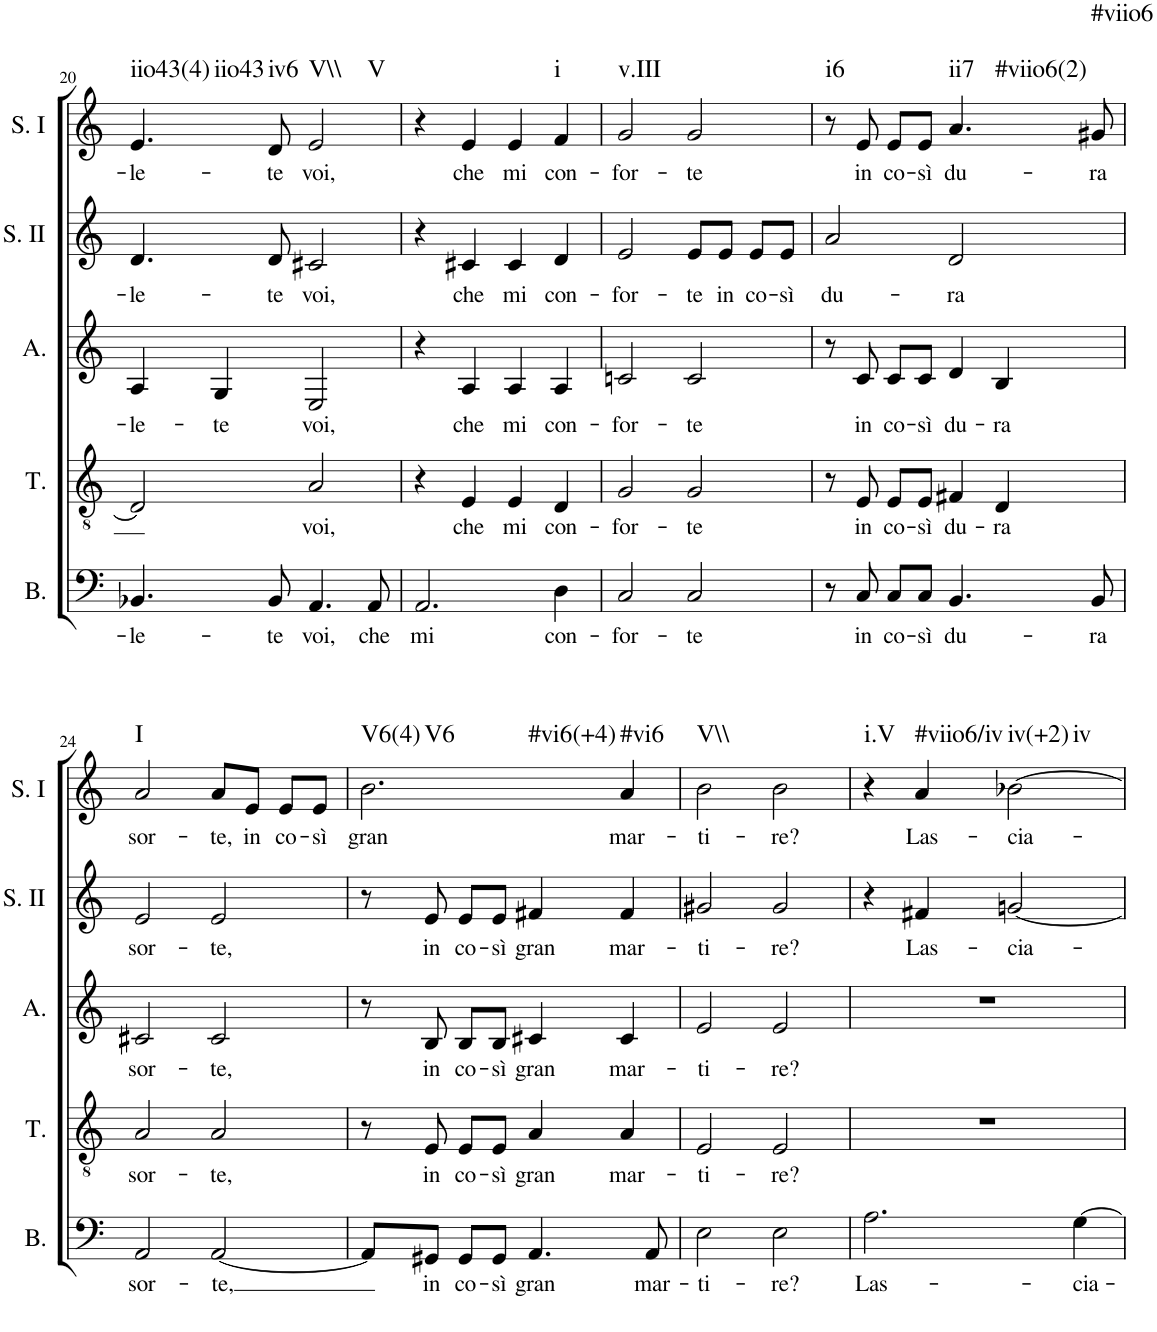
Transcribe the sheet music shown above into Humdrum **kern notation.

**kern	**text	**kern	**text	**kern	**text	**kern	**text	**kern	**text	**harte
*part5	*part5	*part4	*part4	*part3	*part3	*part2	*part2	*part1	*part1	*part1
*staff5	*staff5	*staff4	*staff4	*staff3	*staff3	*staff2	*staff2	*staff1	*staff1	*
*I"Basso	*	*I"Tenore	*	*I"Alto	*	*I"Soprano II	*	*I"Soprano I	*	*
*I'B.	*	*I'T.	*	*I'A.	*	*I'S. II	*	*I'S. I	*	*
!!LO:PB:g=z
*clefF4	*	*clefGv2	*	*clefG2	*	*clefG2	*	*clefG2	*	*
*k[]	*	*k[]	*	*k[]	*	*k[]	*	*k[]	*	*
*M4/4	*	*M4/4	*	*M4/4	*	*M4/4	*	*M4/4	*	*
*met(c)	*	*met(c)	*	*met(c)	*	*met(c)	*	*met(c)	*	*
=20	=20	=20	=20	=20	=20	=20	=20	=20	=20	=20
!	!LO:LY:b	!	!	!	!LO:LY:b	!	!LO:LY:b	!	!LO:LY:b	!LO:H:n=1:kt=iio43(4)
!	!	!	!	!	!	!	!	!	!	!LO:H:n=2:kt=iio43
4.BB-X/	-le-	2D/]	.	4A/	-le-	4.d/	-le-	4.e/	-le-	N N
!	!	!	!	!	!LO:LY:b	!	!	!	!	!
.	.	.	.	4G/	-te	.	.	.	.	.
!	!LO:LY:b	!	!	!	!	!	!LO:LY:b	!	!LO:LY:b	!LO:H:kt=iv6
8BB-/	-te	.	.	.	.	8d/	-te	8d/	-te	N
!	!LO:LY:b	!	!LO:LY:b	!	!LO:LY:b	!	!LO:LY:b	!	!LO:LY:b	!LO:H:n=1:kt=V\\
!	!	!	!	!	!	!	!	!	!	!LO:H:n=2:kt=V
4.AA/	voi,	2A/	voi,	2E/	voi,	2c#X/	voi,	2e/	voi,	N N
!	!LO:LY:b	!	!	!	!	!	!	!	!	!
8AA/	che	.	.	.	.	.	.	.	.	.
=21	=21	=21	=21	=21	=21	=21	=21	=21	=21	=21
!	!LO:LY:b	!	!	!	!	!	!	!	!	!
2.AA/	mi	4r	.	4r	.	4r	.	4r	.	.
!	!	!	!LO:LY:b	!	!LO:LY:b	!	!LO:LY:b	!	!LO:LY:b	!
.	.	4E/	che	4A/	che	4c#X/	che	4e/	che	.
!	!	!	!LO:LY:b	!	!LO:LY:b	!	!LO:LY:b	!	!LO:LY:b	!
.	.	4E/	mi	4A/	mi	4c#/	mi	4e/	mi	.
!	!LO:LY:b	!	!LO:LY:b	!	!LO:LY:b	!	!LO:LY:b	!	!LO:LY:b	!LO:H:kt=i
4D\	con-	4D/	con-	4A/	con-	4d/	con-	4f/	con-	N
=22	=22	=22	=22	=22	=22	=22	=22	=22	=22	=22
!	!LO:LY:b	!	!LO:LY:b	!	!LO:LY:b	!	!LO:LY:b	!	!LO:LY:b	!LO:H:kt=v.III
2C/	-for-	2G/	-for-	2cn/	-for-	2e/	-for-	2g/	-for-	N
!	!LO:LY:b	!	!LO:LY:b	!	!LO:LY:b	!	!LO:LY:b	!	!LO:LY:b	!
2C/	-te	2G/	-te	2c/	-te	8e/L	-te	2g/	-te	.
!	!	!	!	!	!	!	!LO:LY:b	!	!	!
.	.	.	.	.	.	8e/J	in	.	.	.
!	!	!	!	!	!	!	!LO:LY:b	!	!	!
.	.	.	.	.	.	8e/L	co-	.	.	.
!	!	!	!	!	!	!	!LO:LY:b	!	!	!
.	.	.	.	.	.	8e/J	-sì	.	.	.
=23	=23	=23	=23	=23	=23	=23	=23	=23	=23	=23
!	!	!	!	!	!	!	!LO:LY:b	!	!	!LO:H:kt=i6
8r	.	8r	.	8r	.	2a/	du-	8r	.	N
!	!LO:LY:b	!	!LO:LY:b	!	!LO:LY:b	!	!	!	!LO:LY:b	!
8C/	in	8E/	in	8c/	in	.	.	8e/	in	.
!	!LO:LY:b	!	!LO:LY:b	!	!LO:LY:b	!	!	!	!LO:LY:b	!
8C/L	co-	8E/L	co-	8c/L	co-	.	.	8e/L	co-	.
!	!LO:LY:b	!	!LO:LY:b	!	!LO:LY:b	!	!	!	!LO:LY:b	!
8C/J	-sì	8E/J	-sì	8c/J	-sì	.	.	8e/J	-sì	.
!	!LO:LY:b	!	!LO:LY:b	!	!LO:LY:b	!	!LO:LY:b	!	!LO:LY:b	!LO:H:n=1:kt=ii7
!	!	!	!	!	!	!	!	!	!	!LO:H:n=2:kt=#viio6(2)
4.BB/	du-	4F#X/	du-	4d/	du-	2d/	-ra	4.a/	du-	N N
!	!	!	!LO:LY:b	!	!LO:LY:b	!	!	!	!	!
.	.	4D/	-ra	4B/	-ra	.	.	.	.	.
!	!LO:LY:b	!	!	!	!	!	!	!	!LO:LY:b	!LO:H:kt=#viio6
8BB/	-ra	.	.	.	.	.	.	8g#X/	-ra	N
!!LO:LB:g=z
=24	=24	=24	=24	=24	=24	=24	=24	=24	=24	=24
!	!LO:LY:b	!	!LO:LY:b	!	!LO:LY:b	!	!LO:LY:b	!	!LO:LY:b	!LO:H:kt=I
2AA/	sor-	2A/	sor-	2c#X/	sor-	2e/	sor-	2a/	sor-	N
!	!LO:LY:b	!	!LO:LY:b	!	!LO:LY:b	!	!LO:LY:b	!	!LO:LY:b	!
[2AA/	-te,	2A/	-te,	2c#/	-te,	2e/	-te,	8a/L	-te,	.
!	!	!	!	!	!	!	!	!	!LO:LY:b	!
.	.	.	.	.	.	.	.	8e/J	in	.
!	!	!	!	!	!	!	!	!	!LO:LY:b	!
.	.	.	.	.	.	.	.	8e/L	co-	.
!	!	!	!	!	!	!	!	!	!LO:LY:b	!
.	.	.	.	.	.	.	.	8e/J	-sì	.
=25	=25	=25	=25	=25	=25	=25	=25	=25	=25	=25
!	!	!	!	!	!	!	!	!	!LO:LY:b	!LO:H:n=1:kt=V6(4)
!	!	!	!	!	!	!	!	!	!	!LO:H:n=2:kt=V6
!	!	!	!	!	!	!	!	!	!	!LO:H:n=3:kt=#vi6(+4)
8AA/L]	.	8r	.	8r	.	8r	.	2.b\	gran	N N N
!	!LO:LY:b	!	!LO:LY:b	!	!LO:LY:b	!	!LO:LY:b	!	!	!
8GG#X/J	in	8E/	in	8B/	in	8e/	in	.	.	.
!	!LO:LY:b	!	!LO:LY:b	!	!LO:LY:b	!	!LO:LY:b	!	!	!
8GG#/L	co-	8E/L	co-	8B/L	co-	8e/L	co-	.	.	.
!	!LO:LY:b	!	!LO:LY:b	!	!LO:LY:b	!	!LO:LY:b	!	!	!
8GG#/J	-sì	8E/J	-sì	8B/J	-sì	8e/J	-sì	.	.	.
!	!LO:LY:b	!	!LO:LY:b	!	!LO:LY:b	!	!LO:LY:b	!	!	!
4.AA/	gran	4A/	gran	4c#X/	gran	4f#X/	gran	.	.	.
!	!	!	!LO:LY:b	!	!LO:LY:b	!	!LO:LY:b	!	!LO:LY:b	!LO:H:kt=#vi6
.	.	4A/	mar-	4c#/	mar-	4f#/	mar-	4a/	mar-	N
!	!LO:LY:b	!	!	!	!	!	!	!	!	!
8AA/	mar-	.	.	.	.	.	.	.	.	.
=26	=26	=26	=26	=26	=26	=26	=26	=26	=26	=26
!	!LO:LY:b	!	!LO:LY:b	!	!LO:LY:b	!	!LO:LY:b	!	!LO:LY:b	!LO:H:kt=V\\
2E\	-ti-	2E/	-ti-	2e/	-ti-	2g#X/	-ti-	2b\	-ti-	N
!	!LO:LY:b	!	!LO:LY:b	!	!LO:LY:b	!	!LO:LY:b	!	!LO:LY:b	!
2E\	-re?	2E/	-re?	2e/	-re?	2g#/	-re?	2b\	-re?	.
=27	=27	=27	=27	=27	=27	=27	=27	=27	=27	=27
!	!LO:LY:b	!	!	!	!	!	!	!	!	!LO:H:kt=i.V
2.A\	Las-	1r	.	1r	.	4r	.	4r	.	N
!	!	!	!	!	!	!	!LO:LY:b	!	!LO:LY:b	!LO:H:kt=#viio6/iv
.	.	.	.	.	.	4f#X/	Las-	4a/	Las-	N
!	!	!	!	!	!	!	!LO:LY:b	!	!LO:LY:b	!LO:H:n=1:kt=iv(+2)
!	!	!	!	!	!	!	!	!	!	!LO:H:n=2:kt=iv
.	.	.	.	.	.	[2gn/	-cia-	[2b-X\	-cia-	N N
!	!LO:LY:b	!	!	!	!	!	!	!	!	!
[4G\	-cia-	.	.	.	.	.	.	.	.	.
=	=	=	=	=	=	=	=	=	=	=
*-	*-	*-	*-	*-	*-	*-	*-	*-	*-	*-
